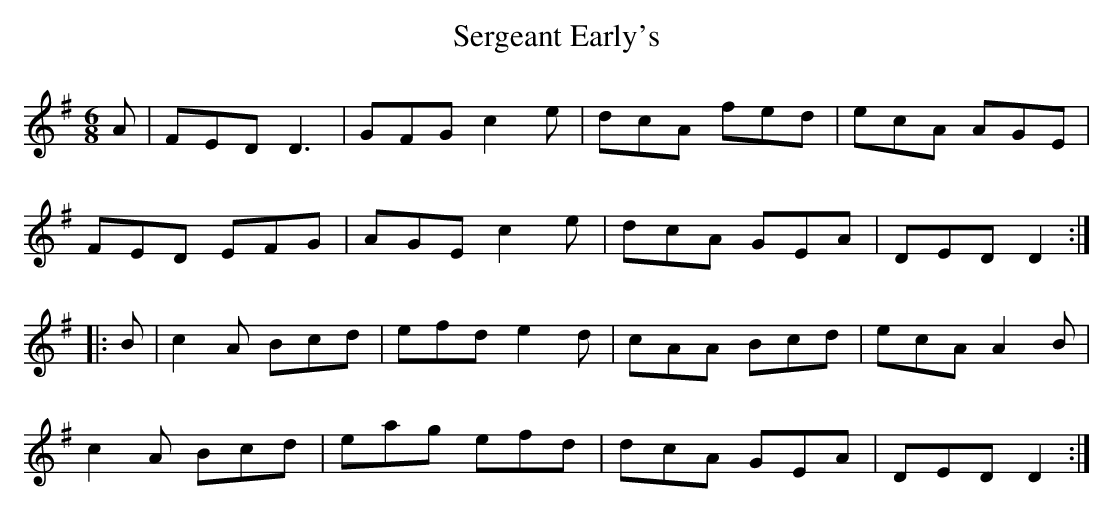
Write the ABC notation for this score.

X:1
T:Sergeant Early's
M:6/8
K:G
A|FED D3|GFG c2e|dcA fed|ecA AGE|
FED EFG|AGE c2e|dcA GEA|DED D2:|
|:B|c2A Bcd|efd e2d|cAA Bcd|ecA A2B|
c2A Bcd|eag efd|dcA GEA|DED D2:|
